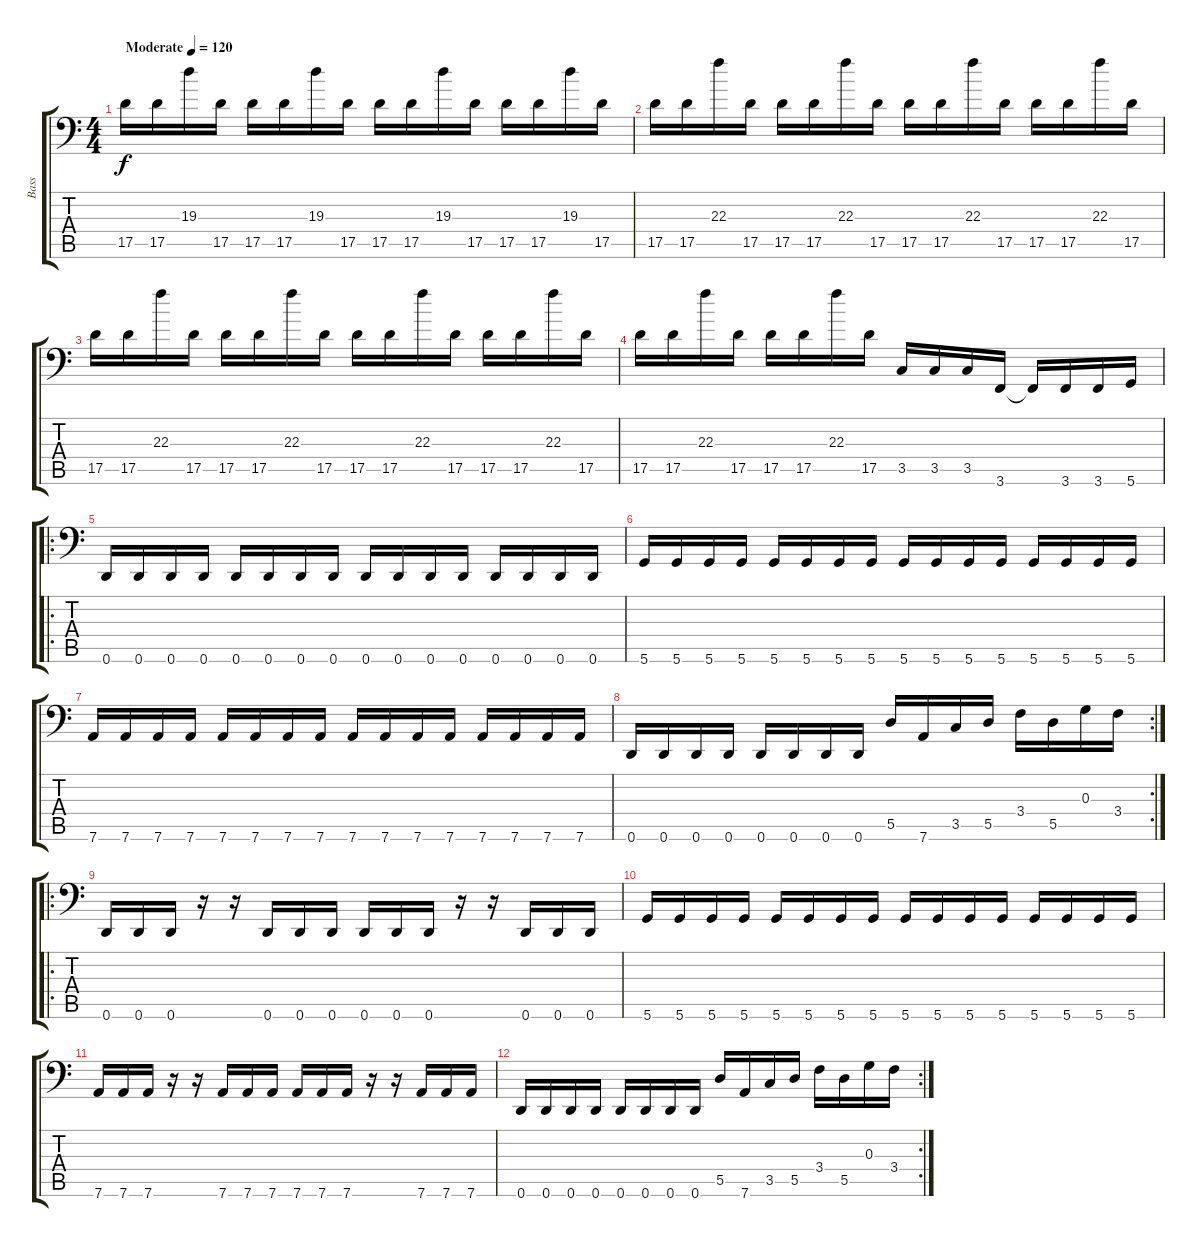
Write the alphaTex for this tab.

\track ("Bass" "Bass") {instrument electricbasspick}
\staff {score tabs}
\tuning (E3 B2 G2 D2 A1 D1) {hide}
\ts (4 4)
\tempo (120 "Moderate")
\clef f4
\ks c
17.5.16{dy f instrument electricbasspick} 17.5.16 19.3.16 17.5.16 17.5.16 17.5.16 19.3.16 17.5.16 17.5.16 17.5.16 19.3.16 17.5.16 17.5.16 17.5.16 19.3.16 17.5.16 |
17.5.16 17.5.16 22.3.16 17.5.16 17.5.16 17.5.16 22.3.16 17.5.16 17.5.16 17.5.16 22.3.16 17.5.16 17.5.16 17.5.16 22.3.16 17.5.16 |
17.5.16 17.5.16 22.3.16 17.5.16 17.5.16 17.5.16 22.3.16 17.5.16 17.5.16 17.5.16 22.3.16 17.5.16 17.5.16 17.5.16 22.3.16 17.5.16 |
17.5.16 17.5.16 22.3.16 17.5.16 17.5.16 17.5.16 22.3.16 17.5.16 3.5.16 3.5.16 3.5.16 3.6.16 3.6{t}.16 3.6.16 3.6.16 5.6.16 |
\ro
0.6.16 0.6.16 0.6.16 0.6.16 0.6.16 0.6.16 0.6.16 0.6.16 0.6.16 0.6.16 0.6.16 0.6.16 0.6.16 0.6.16 0.6.16 0.6.16 |
5.6.16 5.6.16 5.6.16 5.6.16 5.6.16 5.6.16 5.6.16 5.6.16 5.6.16 5.6.16 5.6.16 5.6.16 5.6.16 5.6.16 5.6.16 5.6.16 |
7.6.16 7.6.16 7.6.16 7.6.16 7.6.16 7.6.16 7.6.16 7.6.16 7.6.16 7.6.16 7.6.16 7.6.16 7.6.16 7.6.16 7.6.16 7.6.16 |
\rc 2
0.6.16 0.6.16 0.6.16 0.6.16 0.6.16 0.6.16 0.6.16 0.6.16 5.5.16 7.6.16 3.5.16 5.5.16 3.4.16 5.5.16 0.3.16 3.4.16 |
\ro
0.6.16 0.6.16 0.6.16 r.16 r.16 0.6.16 0.6.16 0.6.16 0.6.16 0.6.16 0.6.16 r.16 r.16 0.6.16 0.6.16 0.6.16 |
5.6.16 5.6.16 5.6.16 5.6.16 5.6.16 5.6.16 5.6.16 5.6.16 5.6.16 5.6.16 5.6.16 5.6.16 5.6.16 5.6.16 5.6.16 5.6.16 |
7.6.16 7.6.16 7.6.16 r.16 r.16 7.6.16 7.6.16 7.6.16 7.6.16 7.6.16 7.6.16 r.16 r.16 7.6.16 7.6.16 7.6.16 |
\rc 2
0.6.16 0.6.16 0.6.16 0.6.16 0.6.16 0.6.16 0.6.16 0.6.16 5.5.16 7.6.16 3.5.16 5.5.16 3.4.16 5.5.16 0.3.16 3.4.16
